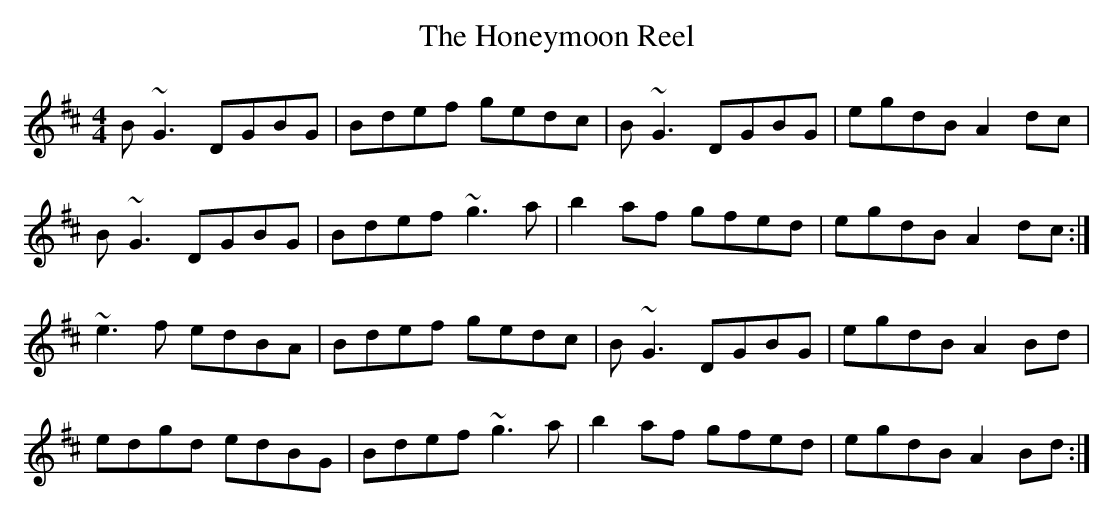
X:1
T:The Honeymoon Reel
M:4/4
L:1/8
K:D
B~G3 DGBG|Bdef gedc|B~G3 DGBG|egdB A2dc|
B~G3 DGBG|Bdef ~g3a|b2af gfed|egdB A2dc:|
~e3f edBA|Bdef gedc|B~G3 DGBG|egdB A2Bd|
edgd edBG|Bdef ~g3a|b2af gfed|egdB A2Bd:|
